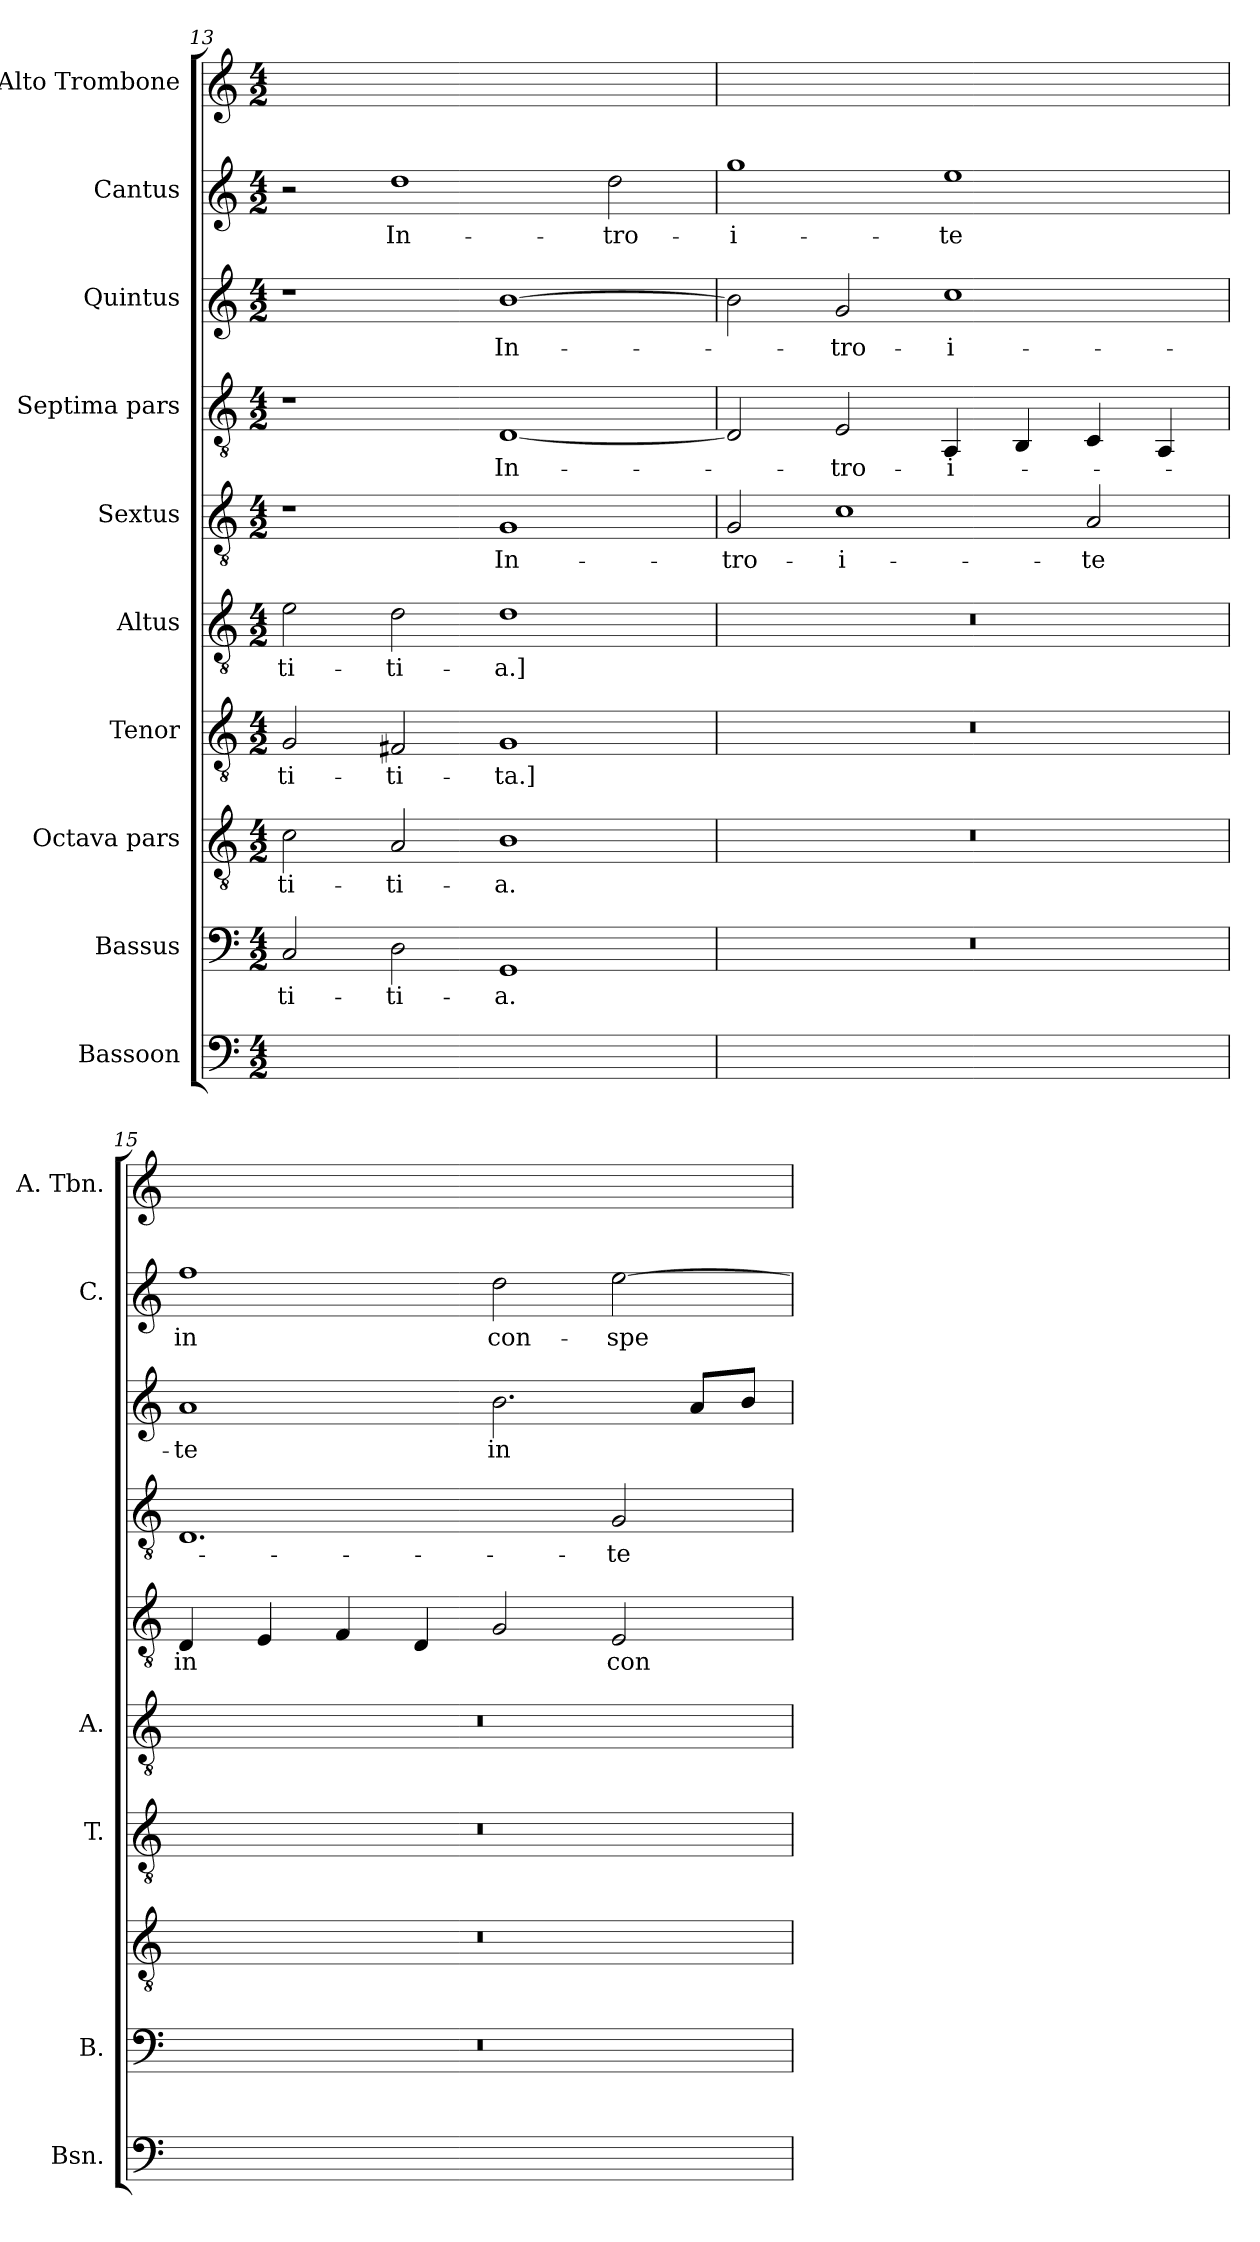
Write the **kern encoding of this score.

**kern	**text	**kern	**text	**kern	**text	**kern	**text	**kern	**text	**kern	**text	**kern	**text	**kern	**text	**kern	**text	**kern	**text
*part10	*part10	*part9	*part9	*part8	*part8	*part7	*part7	*part6	*part6	*part5	*part5	*part4	*part4	*part3	*part3	*part2	*part2	*part1	*part1
*staff10	*staff10	*staff9	*staff9	*staff8	*staff8	*staff7	*staff7	*staff6	*staff6	*staff5	*staff5	*staff4	*staff4	*staff3	*staff3	*staff2	*staff2	*staff1	*staff1
*I"Bassoon	*	*I"Bassus	*	*I"Octava pars	*	*I"Tenor	*	*I"Altus	*	*I"Sextus	*	*I"Septima pars	*	*I"Quintus	*	*I"Cantus	*	*I"Alto Trombone	*
*I'Bsn.	*	*I'B.	*	*	*	*I'T.	*	*I'A.	*	*	*	*	*	*	*	*I'C.	*	*I'A. Tbn.	*
*clefF4	*	*clefF4	*	*clefGv2	*	*clefGv2	*	*clefGv2	*	*clefGv2	*	*clefGv2	*	*clefG2	*	*clefG2	*	*clefG2	*
*	*	*	*	*ITrd7c12	*	*ITrd7c12	*	*ITrd7c12	*	*ITrd7c12	*	*	*	*	*	*	*	*	*
*k[]	*	*k[]	*	*k[]	*	*k[]	*	*k[]	*	*k[]	*	*k[]	*	*k[]	*	*k[]	*	*k[]	*
*C:	*	*C:	*	*C:	*	*C:	*	*C:	*	*C:	*	*C:	*	*C:	*	*C:	*	*C:	*
*M4/2	*	*M4/2	*	*M4/2	*	*M4/2	*	*M4/2	*	*M4/2	*	*M4/2	*	*M4/2	*	*M4/2	*	*M4/2	*
=13	=13	=13	=13	=13	=13	=13	=13	=13	=13	=13	=13	=13	=13	=13	=13	=13	=13	=13	=13
!	!	!	!LO:LY:b	!	!LO:LY:b	!	!LO:LY:b	!	!LO:LY:b	!	!	!	!	!	!	!	!	!	!
2C/yy	-ti-	2C/	-ti-	2C\	-ti-	2GG/	-ti-	2E\	-ti-	1r	.	1r	.	1r	.	2r	.	2ryy	.
!	!	!	!LO:LY:b	!	!LO:LY:b	!	!LO:LY:b	!	!LO:LY:b	!	!	!	!	!	!	!	!LO:LY:b	!	!
2D\yy	-ti-	2D\	-ti-	2AA/	-ti-	2FF#X/	-ti-	2D\	-ti-	.	.	.	.	.	.	1dd	In-	1ddyy	In-
!	!	!	!LO:LY:b	!	!LO:LY:b	!	!LO:LY:b	!	!LO:LY:b	!	!LO:LY:b	!	!LO:LY:b	!	!LO:LY:b	!	!	!	!
1GGyy	-a.	1GG	-a.	1BB	-a.	1GG	-ta.]	1D	-a.]	1GG	In-	[1D	In-	[1b	In-	.	.	.	.
!	!	!	!	!	!	!	!	!	!	!	!	!	!	!	!	!	!LO:LY:b	!	!
.	.	.	.	.	.	.	.	.	.	.	.	.	.	.	.	2dd\	-tro-	2dd\yy	-tro-
=14	=14	=14	=14	=14	=14	=14	=14	=14	=14	=14	=14	=14	=14	=14	=14	=14	=14	=14	=14
!	!	!LO:N:vis=1	!	!LO:N:vis=1	!	!LO:N:vis=1	!	!LO:N:vis=1	!	!	!LO:LY:b	!	!	!	!	!	!LO:LY:b	!	!
0ryy	.	0r	.	0r	.	0r	.	0r	.	2GG/	-tro-	2D/]	.	2b\]	.	1gg	-i-	1ggyy	-i-
!	!	!	!	!	!	!	!	!	!	!	!LO:LY:b	!	!LO:LY:b	!	!LO:LY:b	!	!	!	!
.	.	.	.	.	.	.	.	.	.	1C	-i-	2E/	-tro-	2g/	-tro-	.	.	.	.
!	!	!	!	!	!	!	!	!	!	!	!	!	!LO:LY:b	!	!LO:LY:b	!	!LO:LY:b	!	!
.	.	.	.	.	.	.	.	.	.	.	.	4AA/	-i-	1cc	-i-	1ee	-te	1eeyy	-te
.	.	.	.	.	.	.	.	.	.	.	.	4BB/	.	.	.	.	.	.	.
!	!	!	!	!	!	!	!	!	!	!	!LO:LY:b	!	!	!	!	!	!	!	!
.	.	.	.	.	.	.	.	.	.	2AA/	-te	4C/	.	.	.	.	.	.	.
.	.	.	.	.	.	.	.	.	.	.	.	4AA/	.	.	.	.	.	.	.
=15	=15	=15	=15	=15	=15	=15	=15	=15	=15	=15	=15	=15	=15	=15	=15	=15	=15	=15	=15
!	!	!LO:N:vis=1	!	!LO:N:vis=1	!	!LO:N:vis=1	!	!LO:N:vis=1	!	!	!LO:LY:b	!	!	!	!LO:LY:b	!	!LO:LY:b	!	!
0ryy	.	0r	.	0r	.	0r	.	0r	.	4DD/	in	1.D	.	1a	-te	1ff	in	1ffyy	in
.	.	.	.	.	.	.	.	.	.	4EE/	.	.	.	.	.	.	.	.	.
.	.	.	.	.	.	.	.	.	.	4FF/	.	.	.	.	.	.	.	.	.
.	.	.	.	.	.	.	.	.	.	4DD/	.	.	.	.	.	.	.	.	.
!	!	!	!	!	!	!	!	!	!	!	!	!	!	!	!LO:LY:b	!	!LO:LY:b	!	!
.	.	.	.	.	.	.	.	.	.	2GG/	.	.	.	2.b\	in	2dd\	con-	2dd\yy	con-
!	!	!	!	!	!	!	!	!	!	!	!LO:LY:b	!	!LO:LY:b	!	!	!	!LO:LY:b	!	!
.	.	.	.	.	.	.	.	.	.	2EE/	con-	2G/	-te	.	.	[2ee\	-spe-	[2ee\yy	-spe-
.	.	.	.	.	.	.	.	.	.	.	.	.	.	8a/L	.	.	.	.	.
.	.	.	.	.	.	.	.	.	.	.	.	.	.	8b/J	.	.	.	.	.
=	=	=	=	=	=	=	=	=	=	=	=	=	=	=	=	=	=	=	=
*-	*-	*-	*-	*-	*-	*-	*-	*-	*-	*-	*-	*-	*-	*-	*-	*-	*-	*-	*-
